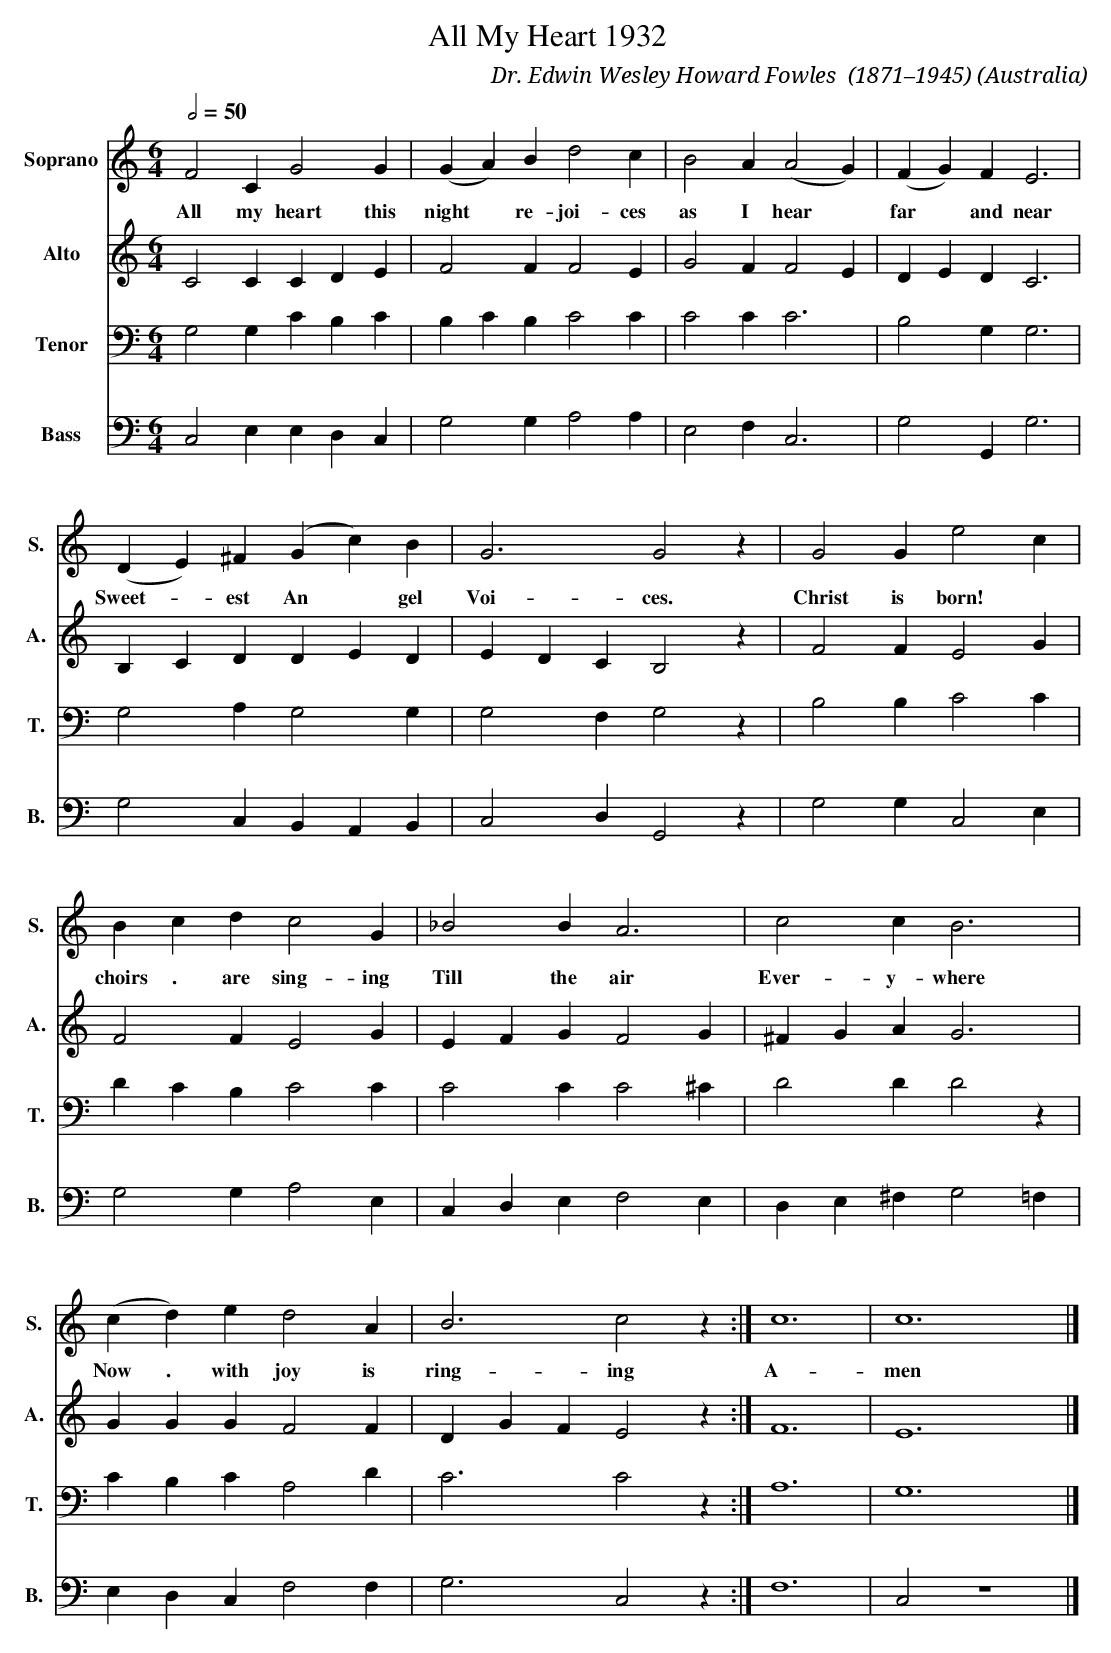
X:1
T:All My Heart 1932
C:Dr. Edwin Wesley Howard Fowles  (1871–1945)
O:Australia
%%score 1 2 3 4
L:1/4
M:6/4
Q:1/2=50
K:C
V:1 treble nm="Soprano" snm="S."
V:2 treble nm="Alto" snm="A."
V:3 bass nm="Tenor" snm="T."
V:4 bass nm="Bass" snm="B."
V:1
[I: MIDI=program 41]F2 C G2 G | (G A) B d2 c | B2 A (A2 G) |
w: All my  heart this| night * re- joi- ces|as I hear
(F G) F E3 |  (D E) ^F (G c) B | G3 G2 z |
w:far * and near|Sweet- * est An * gel|Voi- ces.|
G2 G e2 c |B c d c2 G | _B2 B A3 |
w: Christ is born!|choirs . are sing- ing|Till the air|
 c2 c B3 |(c d) e d2 A |
w: Ever- y- where|Now . with joy is|
 B3 c2 z :| c6 | c6 |]
w:ring- ing|A-|men|
V:2
[I: MIDI=program 42]C2 C C D E | F2 F F2 E | G2 F F2 E |
D E D C3 | B, C D D E D | E D C B,2 z |
F2 F E2 G | F2 F E2 G | E F G F2 G |
^F G A G3 | G G G F2 F |
D G F E2 z :| F6 | E6 |]
V:3
[I: MIDI=program 43]G,2 G, C B, C | B, C B, C2 C | C2 C C3 |
B,2 G, G,3 | G,2 A, G,2 G, | G,2 F, G,2 z |
B,2 B, C2 C | D C B, C2 C | C2 C C2 ^C |
D2 D D2 z |C B, C A,2 D |
C3 C2 z :| A,6 | G,6 |]
V:4
[I: MIDI=program 44]C,2 E, E, D, C, | G,2 G, A,2 A, | E,2 F, C,3 |
G,2 G,, G,3 | G,2 C, B,, A,, B,, | C,2 D, G,,2 z |
G,2 G, C,2 E, | G,2 G, A,2 E, | C, D, E, F,2 E, |
D, E, ^F, G,2 =F, | E, D, C, F,2 F, |
G,3 C,2 z :| F,6 | C,2 z4 |]
